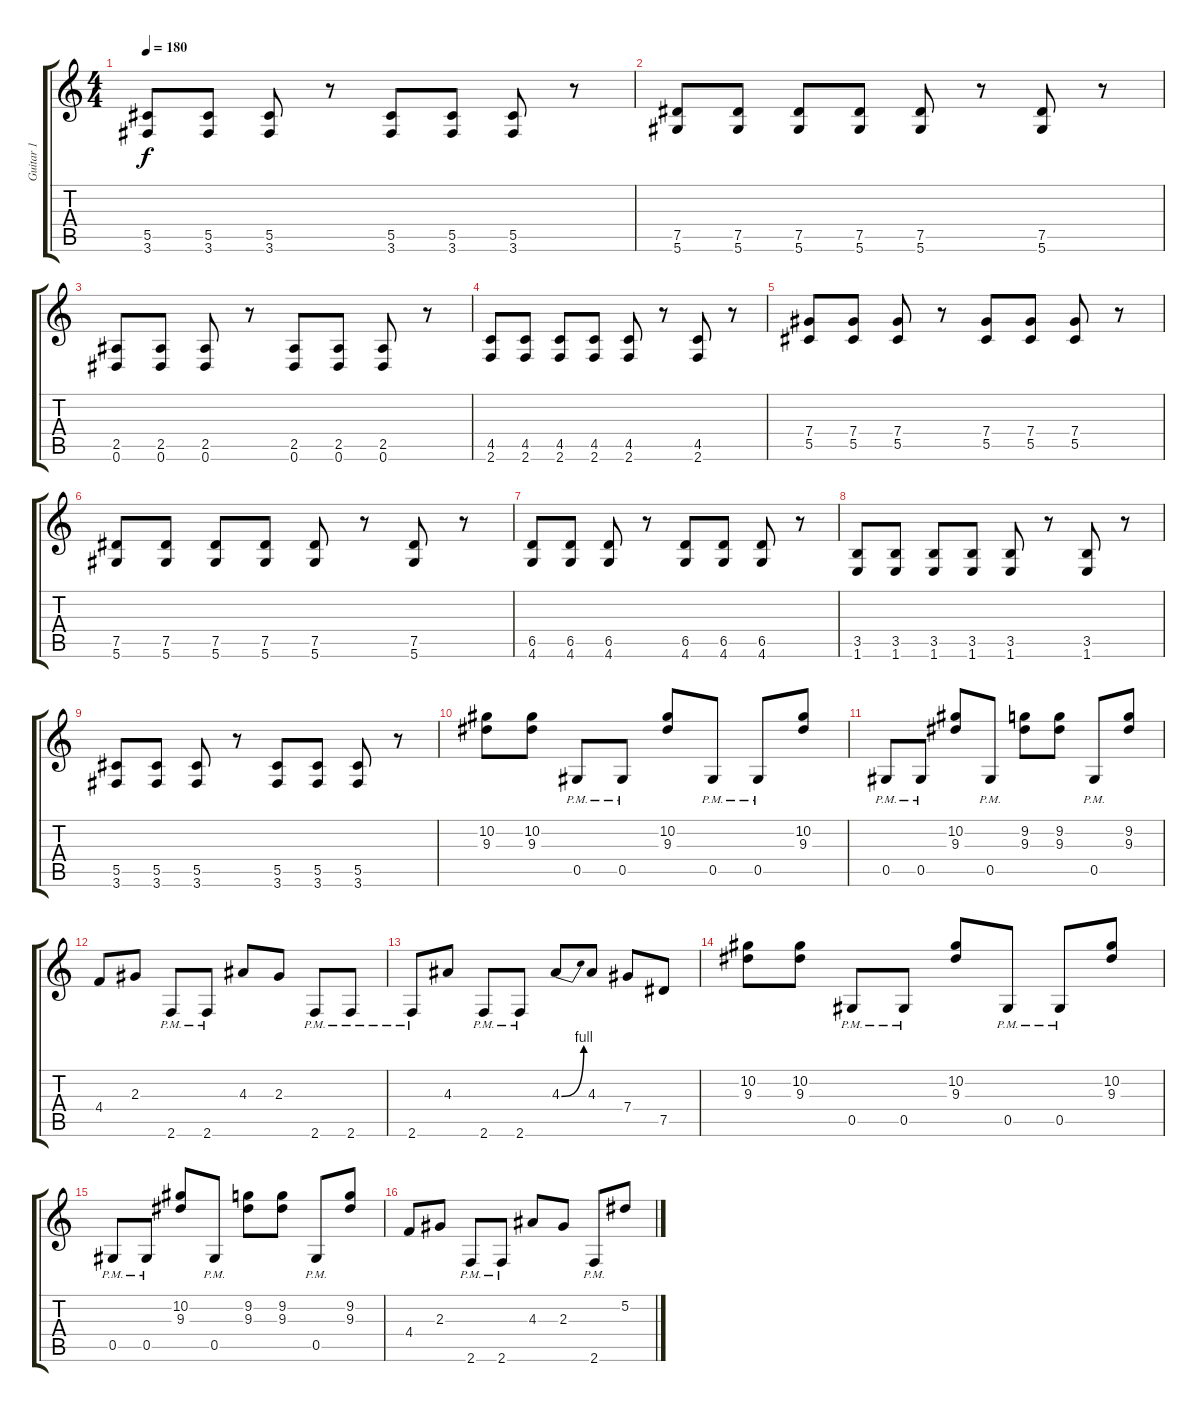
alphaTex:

\track ("Guitar 1" "Guitar 1") {instrument overdrivenguitar}
\staff {score tabs}
\tuning (Eb4 Bb3 Gb3 Db3 Ab2 Eb2) {hide}
\ts (4 4)
\tempo 180
\clef g2
\ks c
(5.5 3.6).8{dy f} (5.5 3.6).8 (5.5 3.6).8 r.8 (5.5 3.6).8 (5.5 3.6).8 (5.5 3.6).8 r.8 |
(7.5 5.6).8 (7.5 5.6).8 (7.5 5.6).8 (7.5 5.6).8 (7.5 5.6).8 r.8 (7.5 5.6).8 r.8 |
(2.5 0.6).8 (2.5 0.6).8 (2.5 0.6).8 r.8 (2.5 0.6).8 (2.5 0.6).8 (2.5 0.6).8 r.8 |
(4.5 2.6).8 (4.5 2.6).8 (4.5 2.6).8 (4.5 2.6).8 (4.5 2.6).8 r.8 (4.5 2.6).8 r.8 |
(7.4 5.5).8 (7.4 5.5).8 (7.4 5.5).8 r.8 (7.4 5.5).8 (7.4 5.5).8 (7.4 5.5).8 r.8 |
(7.5 5.6).8 (7.5 5.6).8 (7.5 5.6).8 (7.5 5.6).8 (7.5 5.6).8 r.8 (7.5 5.6).8 r.8 |
(6.5 4.6).8 (6.5 4.6).8 (6.5 4.6).8 r.8 (6.5 4.6).8 (6.5 4.6).8 (6.5 4.6).8 r.8 |
(3.5 1.6).8 (3.5 1.6).8 (3.5 1.6).8 (3.5 1.6).8 (3.5 1.6).8 r.8 (3.5 1.6).8 r.8 |
(5.5 3.6).8 (5.5 3.6).8 (5.5 3.6).8 r.8 (5.5 3.6).8 (5.5 3.6).8 (5.5 3.6).8 r.8 |
(10.2 9.3).8 (10.2 9.3).8 0.5{pm}.8 0.5{pm}.8 (10.2 9.3).8 0.5{pm}.8 0.5{pm}.8 (10.2 9.3).8 |
0.5{pm}.8 0.5{pm}.8 (10.2 9.3).8 0.5{pm}.8 (9.2 9.3).8 (9.2 9.3).8 0.5{pm}.8 (9.2 9.3).8 |
4.4.8 2.3.8 2.6{pm}.8 2.6{pm}.8 4.3.8 2.3.8 2.6{pm}.8 2.6{pm}.8 |
2.6{pm}.8 4.3.8 2.6{pm}.8 2.6{pm}.8 4.3{be (bend 0 0 60 4)}.8 4.3.8 7.4.8 7.5.8 |
(10.2 9.3).8 (10.2 9.3).8 0.5{pm}.8 0.5{pm}.8 (10.2 9.3).8 0.5{pm}.8 0.5{pm}.8 (10.2 9.3).8 |
0.5{pm}.8 0.5{pm}.8 (10.2 9.3).8 0.5{pm}.8 (9.2 9.3).8 (9.2 9.3).8 0.5{pm}.8 (9.2 9.3).8 |
4.4.8 2.3.8 2.6{pm}.8 2.6{pm}.8 4.3.8 2.3.8 2.6{pm}.8 5.2.8
